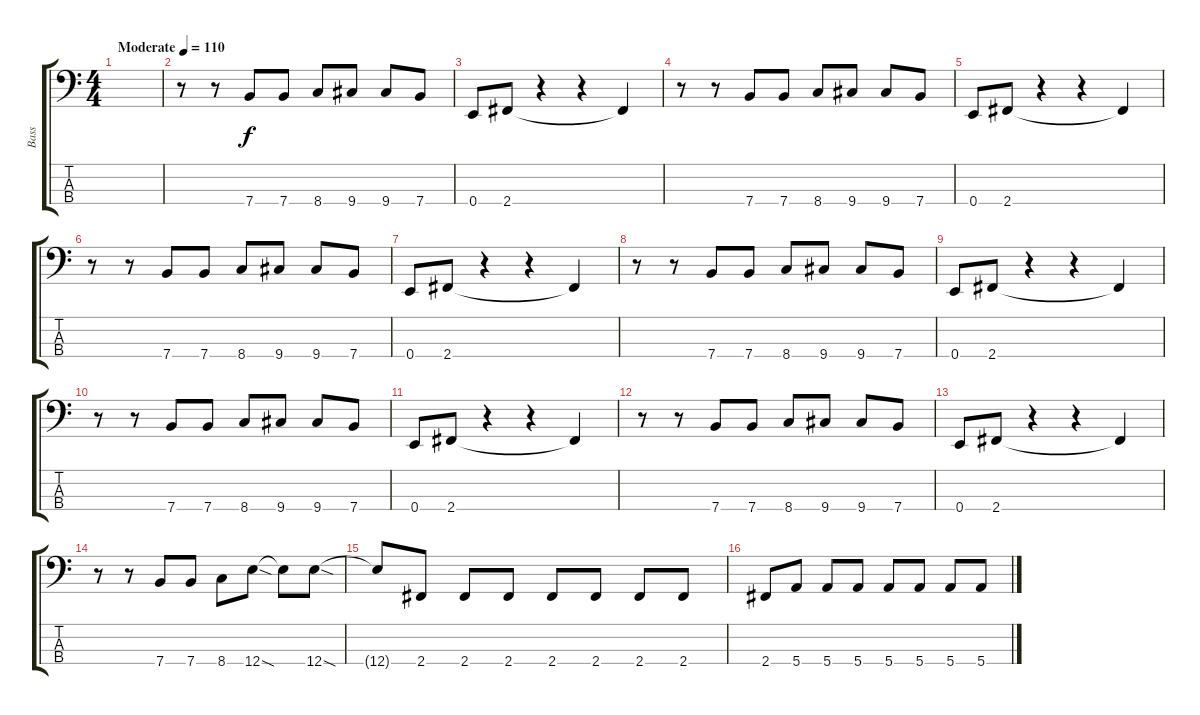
\track ("Bass" "Bass") {instrument electricbassfinger}
\staff {score tabs}
\tuning (G2 D2 A1 E1) {hide}
\ts (4 4)
\tempo (110 "Moderate")
\clef f4
\ks c
|
r.8 r.8 7.4.8 7.4.8 8.4.8 9.4.8 9.4.8 7.4.8 |
0.4.8 2.4.8 r.4 r.4 2.4{t}.4 |
r.8 r.8 7.4.8 7.4.8 8.4.8 9.4.8 9.4.8 7.4.8 |
0.4.8 2.4.8 r.4 r.4 2.4{t}.4 |
r.8 r.8 7.4.8 7.4.8 8.4.8 9.4.8 9.4.8 7.4.8 |
0.4.8 2.4.8 r.4 r.4 2.4{t}.4 |
r.8 r.8 7.4.8 7.4.8 8.4.8 9.4.8 9.4.8 7.4.8 |
0.4.8 2.4.8 r.4 r.4 2.4{t}.4 |
r.8 r.8 7.4.8 7.4.8 8.4.8 9.4.8 9.4.8 7.4.8 |
0.4.8 2.4.8 r.4 r.4 2.4{t}.4 |
r.8 r.8 7.4.8 7.4.8 8.4.8 9.4.8 9.4.8 7.4.8 |
0.4.8 2.4.8 r.4 r.4 2.4{t}.4 |
r.8 r.8 7.4.8 7.4.8 8.4.8 12.4{sod}.8 12.4{t}.8 12.4{sod}.8 |
12.4{t}.8 2.4.8 2.4.8 2.4.8 2.4.8 2.4.8 2.4.8 2.4.8 |
2.4.8 5.4.8 5.4.8 5.4.8 5.4.8 5.4.8 5.4.8 5.4.8
